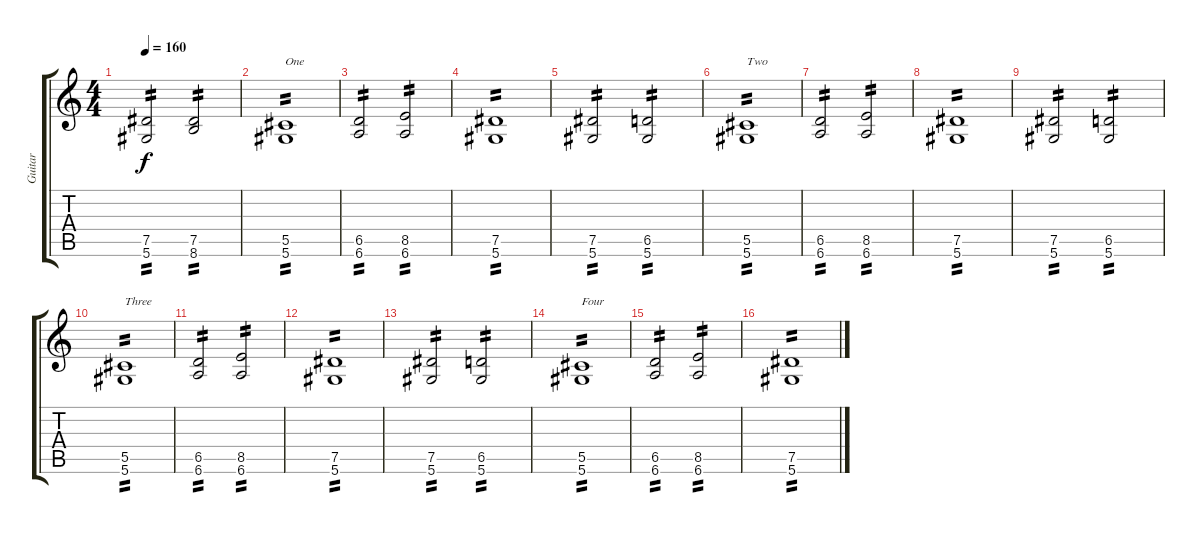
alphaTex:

\track ("Guitar" "Guitar") {instrument distortionguitar}
\staff {score tabs}
\tuning (Eb4 Bb3 Gb3 Db3 Ab2 Eb2) {hide}
\ts (4 4)
\tempo 160
\clef g2
\ks c
(7.5 5.6).2{tp 2 dy f} (7.5 8.6).2{tp 2} |
(5.5 5.6).1{txt "One" tp 2} |
(6.5 6.6).2{tp 2} (8.5 6.6).2{tp 2} |
(7.5 5.6).1{tp 2} |
(7.5 5.6).2{tp 2} (6.5 5.6).2{tp 2} |
(5.5 5.6).1{txt "Two" tp 2} |
(6.5 6.6).2{tp 2} (8.5 6.6).2{tp 2} |
(7.5 5.6).1{tp 2} |
(7.5 5.6).2{tp 2} (6.5 5.6).2{tp 2} |
(5.5 5.6).1{txt "Three" tp 2} |
(6.5 6.6).2{tp 2} (8.5 6.6).2{tp 2} |
(7.5 5.6).1{tp 2} |
(7.5 5.6).2{tp 2} (6.5 5.6).2{tp 2} |
(5.5 5.6).1{txt "Four" tp 2} |
(6.5 6.6).2{tp 2} (8.5 6.6).2{tp 2} |
(7.5 5.6).1{tp 2}
